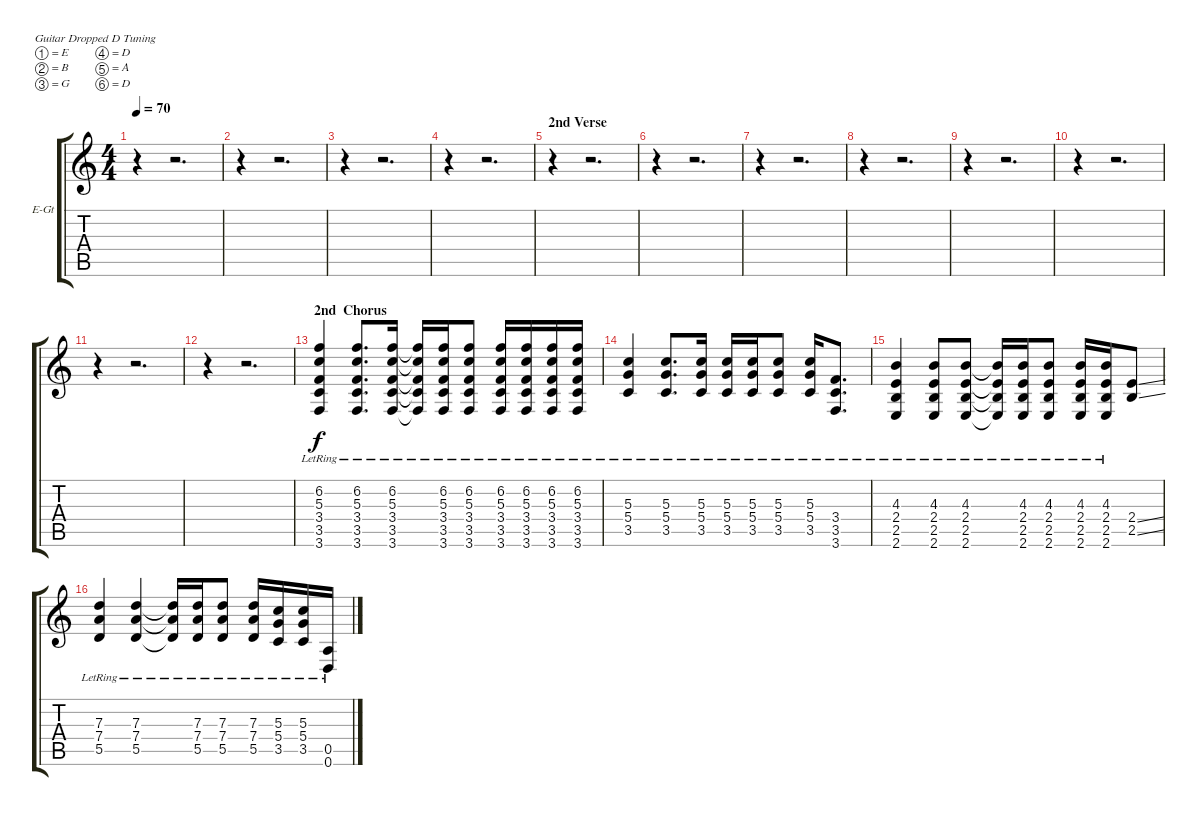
\bracketExtendMode groupsimilarinstruments
\firstSystemTrackNameOrientation horizontal
\otherSystemsTrackNameOrientation horizontal
\track ("Guitar 4" "E-Gt") {instrument distortionguitar}
\staff {score tabs}
\tuning (E4 B3 G3 D3 A2 D2)
\ts (4 4)
\tempo 70
\clef g2
\ks c
r.4{dy f} r.2{d} |
r.4 r.2{d} |
r.4 r.2{d} |
r.4 r.2{d} |
\section ("" "2nd Verse")
r.4 r.2{d} |
r.4 r.2{d} |
r.4 r.2{d} |
r.4 r.2{d} |
r.4 r.2{d} |
r.4 r.2{d} |
r.4 r.2{d} |
r.4 r.2{d} |
\section ("" "2nd  Chorus")
(6.2{lr} 5.3{lr} 3.4{lr} 3.5{lr} 3.6{lr}).4 (6.2{lr} 5.3{lr} 3.4{lr} 3.5{lr} 3.6{lr}).8{d} (6.2{lr} 5.3{lr} 3.4{lr} 3.5{lr} 3.6{lr}).16 (6.2{lr t} 5.3{lr t} 3.4{lr t} 3.5{lr t} 3.6{lr t}).16 (6.2{lr} 5.3{lr} 3.4{lr} 3.5{lr} 3.6{lr}).16 (6.2{lr} 5.3{lr} 3.4{lr} 3.5{lr} 3.6{lr}).8 (6.2{lr} 5.3{lr} 3.4{lr} 3.5{lr} 3.6{lr}).16 (6.2{lr} 5.3{lr} 3.4{lr} 3.5{lr} 3.6{lr}).16 (6.2{lr} 5.3{lr} 3.4{lr} 3.5{lr} 3.6{lr}).16 (6.2{lr} 5.3{lr} 3.4{lr} 3.5{lr} 3.6{lr}).16 |
(5.3{lr} 5.4{lr} 3.5{lr}).4 (5.3{lr} 5.4{lr} 3.5{lr}).8{d} (5.3{lr} 5.4{lr} 3.5{lr}).16 (5.3{lr} 5.4{lr} 3.5{lr}).16 (5.3{lr} 5.4{lr} 3.5{lr}).16 (5.3{lr} 5.4{lr} 3.5{lr}).8 (5.3{lr} 5.4{lr} 3.5{lr}).16 (3.4{lr} 3.5{lr} 3.6{lr}).8{d} |
(4.3{lr} 2.4{lr} 2.5{lr} 2.6{lr}).4 (4.3{lr} 2.4{lr} 2.5{lr} 2.6{lr}).8 (4.3{lr} 2.4{lr} 2.5{lr} 2.6{lr}).8 (4.3{lr t} 2.4{lr t} 2.5{lr t} 2.6{lr t}).16 (4.3{lr} 2.4{lr} 2.5{lr} 2.6{lr}).16 (4.3{lr} 2.4{lr} 2.5{lr} 2.6{lr}).8 (4.3{lr} 2.4{lr} 2.5{lr} 2.6{lr}).16 (4.3{lr} 2.4{lr} 2.5{lr} 2.6{lr}).16 (2.4{ss} 2.5{ss}).8 |
(7.3{lr} 7.4{lr} 5.5{lr}).4 (7.3{lr} 7.4{lr} 5.5{lr}).4 (7.3{lr t} 7.4{lr t} 5.5{lr t}).16 (7.3{lr} 7.4{lr} 5.5{lr}).16 (7.3{lr} 7.4{lr} 5.5{lr}).8 (7.3{lr} 7.4{lr} 5.5{lr}).16 (5.3{lr} 5.4{lr} 3.5{lr}).16 (5.3{lr} 5.4{lr} 3.5{lr}).16 (0.5{lr} 0.6{lr}).16
